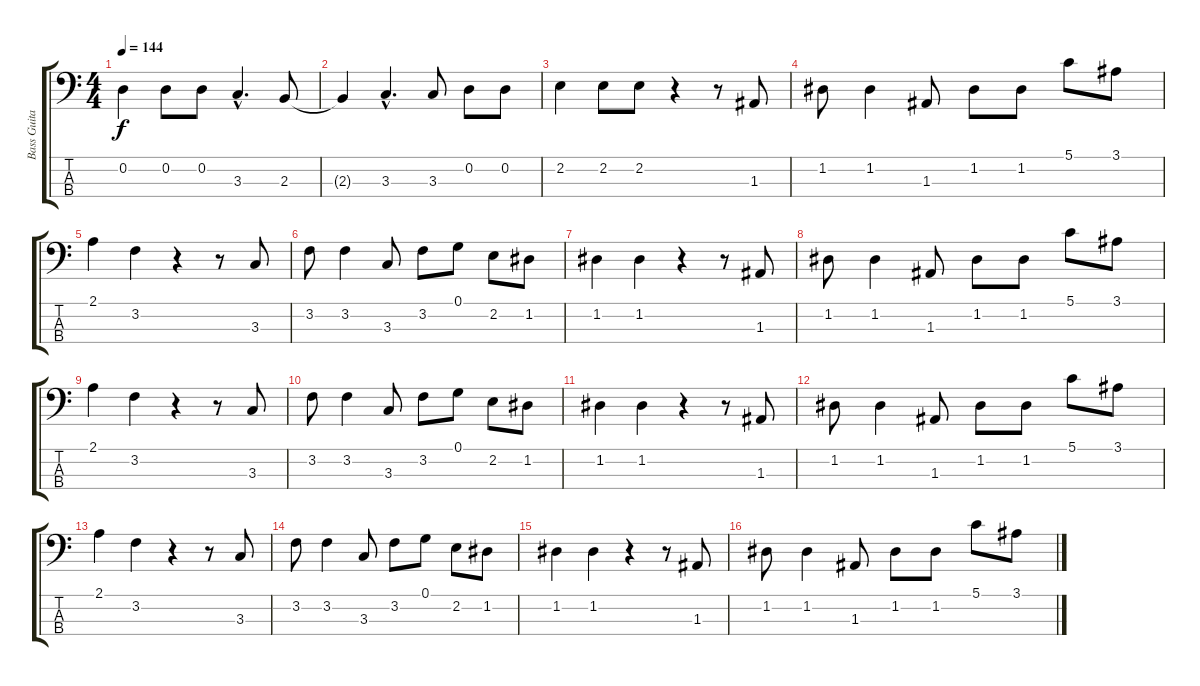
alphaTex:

\track ("Bass Guitar         " "Bass Guita") {instrument electricbassfinger}
\staff {score tabs}
\tuning (G2 D2 A1 E1) {hide}
\ts (4 4)
\tempo 144
\clef f4
\ks c
0.2.4{dy f} 0.2.8 0.2.8 3.3{hac}.4{d} 2.3.8 |
2.3{t}.4 3.3{hac}.4{d} 3.3.8 0.2.8 0.2.8 |
2.2.4 2.2.8 2.2.8 r.4 r.8 1.3.8 |
1.2.8 1.2.4 1.3.8 1.2.8 1.2.8 5.1.8 3.1.8 |
2.1.4 3.2.4 r.4 r.8 3.3.8 |
3.2.8 3.2.4 3.3.8 3.2.8 0.1.8 2.2.8 1.2.8 |
1.2.4 1.2.4 r.4 r.8 1.3.8 |
1.2.8 1.2.4 1.3.8 1.2.8 1.2.8 5.1.8 3.1.8 |
2.1.4 3.2.4 r.4 r.8 3.3.8 |
3.2.8 3.2.4 3.3.8 3.2.8 0.1.8 2.2.8 1.2.8 |
1.2.4 1.2.4 r.4 r.8 1.3.8 |
1.2.8 1.2.4 1.3.8 1.2.8 1.2.8 5.1.8 3.1.8 |
2.1.4 3.2.4 r.4 r.8 3.3.8 |
3.2.8 3.2.4 3.3.8 3.2.8 0.1.8 2.2.8 1.2.8 |
1.2.4 1.2.4 r.4 r.8 1.3.8 |
1.2.8 1.2.4 1.3.8 1.2.8 1.2.8 5.1.8 3.1.8
